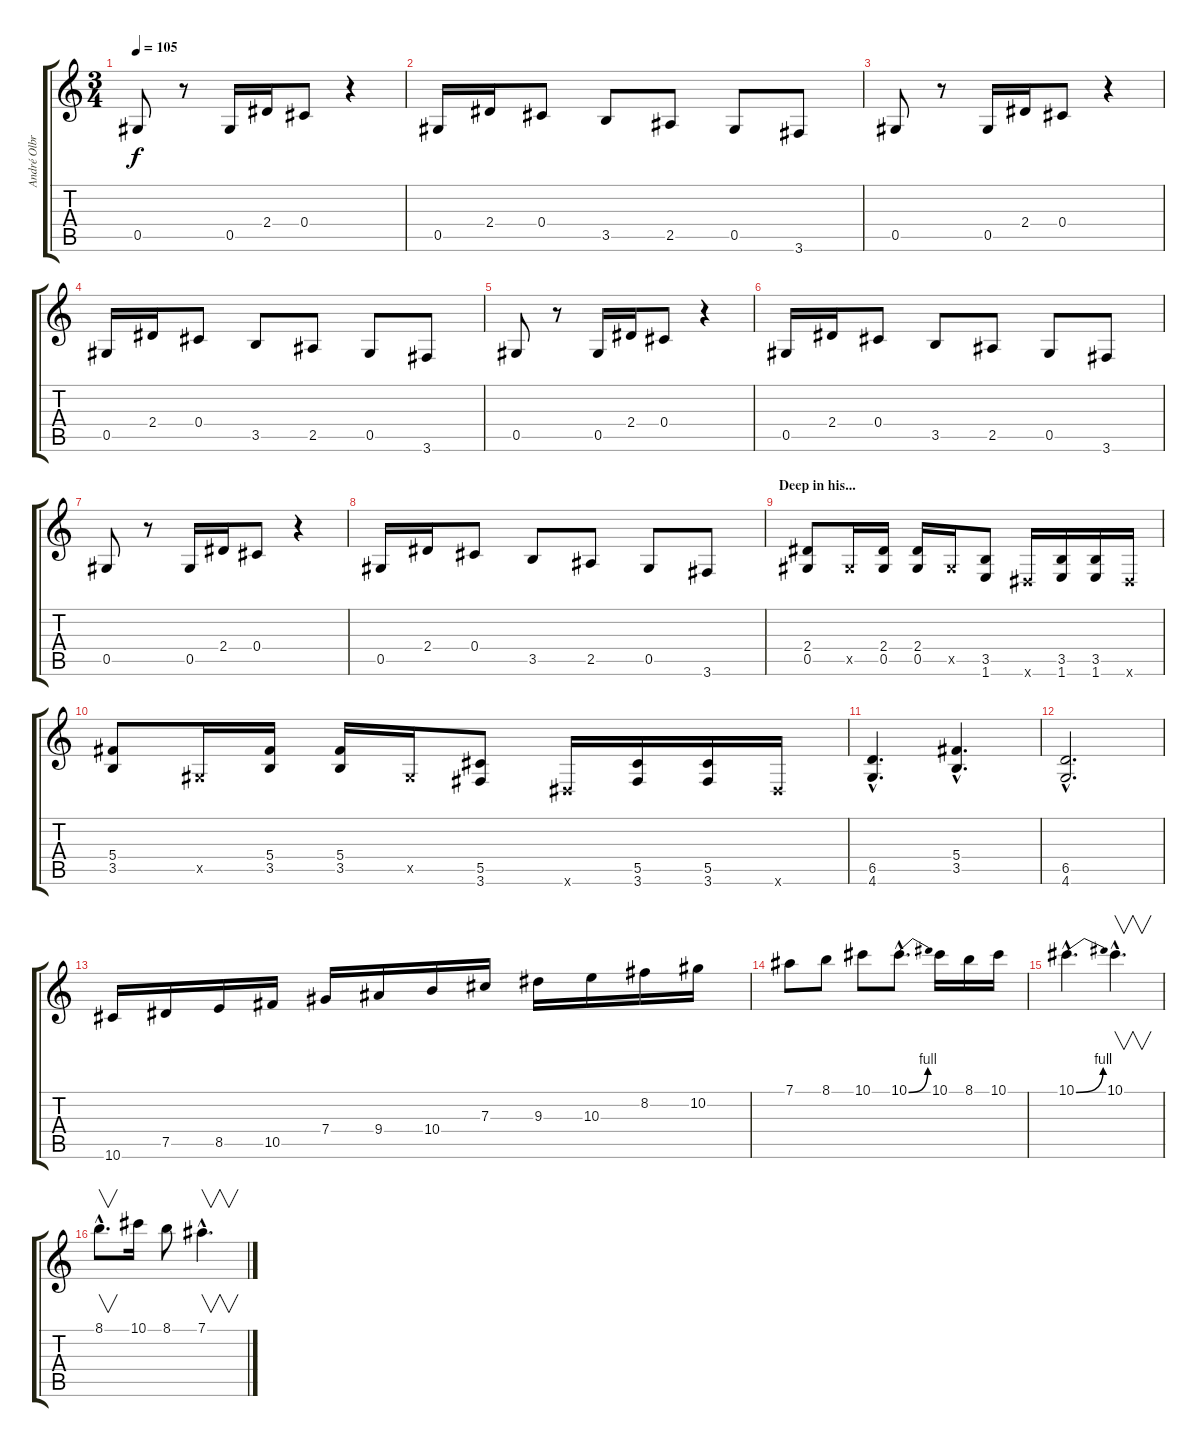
\track ("André Olbrich" "André Olbr") {instrument distortionguitar}
\staff {score tabs}
\tuning (Eb4 Bb3 Gb3 Db3 Ab2 Eb2) {hide}
\ts (3 4)
\tempo 105
\clef g2
\ks c
0.5.8{dy f} r.8 0.5.16 2.4.16 0.4.8 r.4 |
0.5.16 2.4.16 0.4.8 3.5.8 2.5.8 0.5.8 3.6.8 |
0.5.8 r.8 0.5.16 2.4.16 0.4.8 r.4 |
0.5.16 2.4.16 0.4.8 3.5.8 2.5.8 0.5.8 3.6.8 |
0.5.8 r.8 0.5.16 2.4.16 0.4.8 r.4 |
0.5.16 2.4.16 0.4.8 3.5.8 2.5.8 0.5.8 3.6.8 |
0.5.8 r.8 0.5.16 2.4.16 0.4.8 r.4 |
0.5.16 2.4.16 0.4.8 3.5.8 2.5.8 0.5.8 3.6.8 |
\section ("" "Deep in his...")
(2.4 0.5).8 0.5{x}.16 (2.4 0.5).16 (2.4 0.5).16 0.5{x}.16 (3.5 1.6).8 0.6{x}.16 (3.5 1.6).16 (3.5 1.6).16 0.6{x}.16 |
(5.4 3.5).8 0.5{x}.16 (5.4 3.5).16 (5.4 3.5).16 0.5{x}.16 (5.5 3.6).8 0.6{x}.16 (5.5 3.6).16 (5.5 3.6).16 0.6{x}.16 |
(6.5{hac} 4.6{hac}).4{d} (5.4{hac} 3.5{hac}).4{d} |
(6.5{hac} 4.6{hac}).2{d} |
10.6.16{volume 7} 7.5.16 8.5.16 10.5.16 7.4.16 9.4.16 10.4.16 7.3.16 9.3.16 10.3.16 8.2.16 10.2.16 |
7.1.8 8.1.8 10.1.8 10.1{be (bend 0 0 60 4) hac}.8{d} 10.1.16 8.1.16 10.1.16 |
10.1{be (bend 0 0 60 4) hac}.4{d} 10.1{hac}.4{v d} |
8.1{hac}.8{v d} 10.1.16 8.1.8 7.1{hac}.4{v d}
